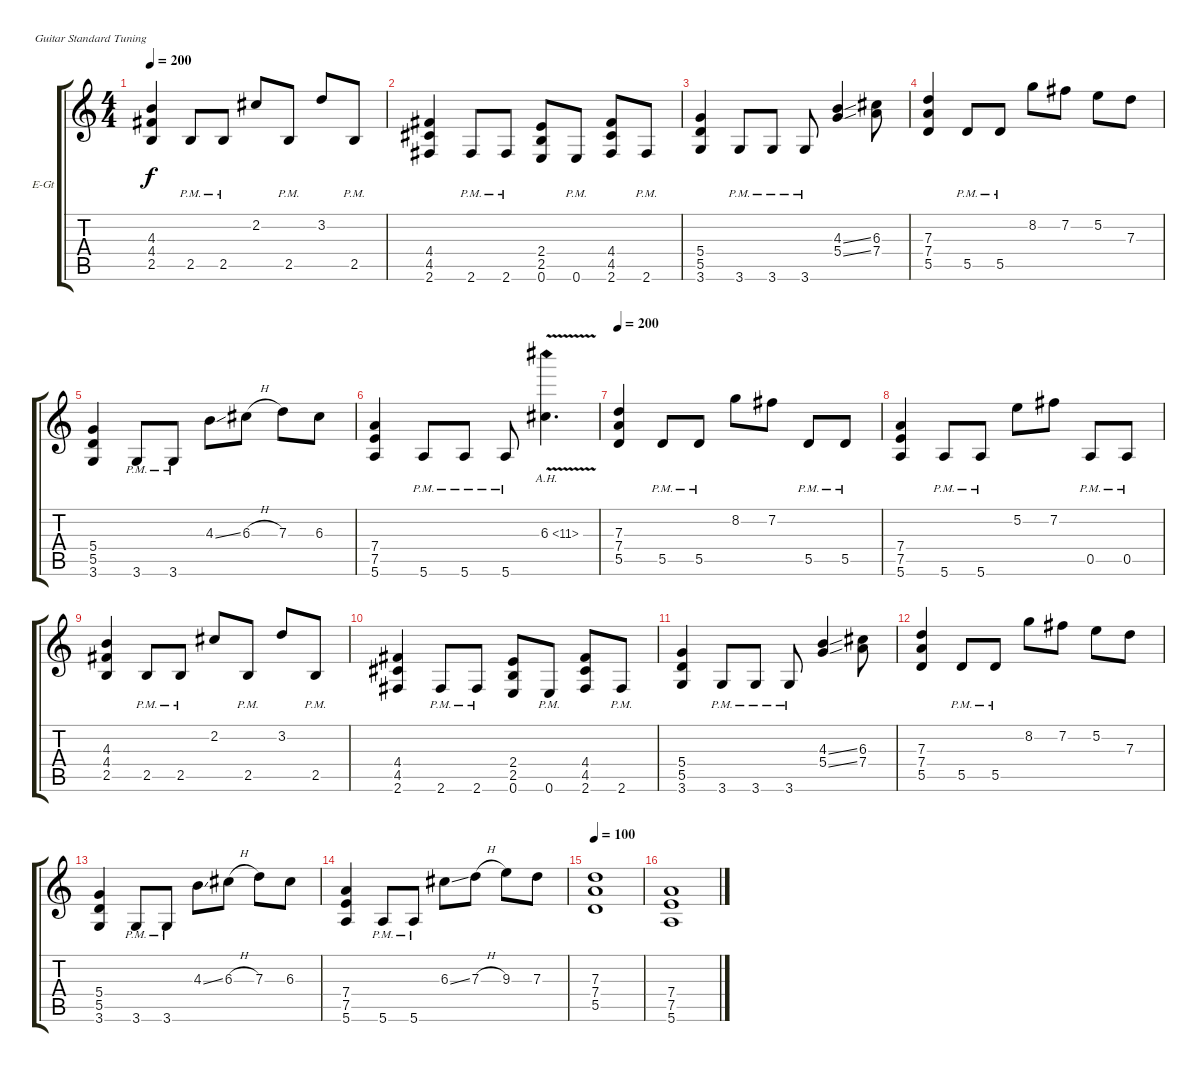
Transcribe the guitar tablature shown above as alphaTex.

\bracketExtendMode groupsimilarinstruments
\firstSystemTrackNameOrientation horizontal
\otherSystemsTrackNameOrientation horizontal
\track ("Guitarra Acomp." "E-Gt") {instrument overdrivenguitar}
\staff {score tabs}
\tuning (E4 B3 G3 D3 A2 E2)
\ts (4 4)
\tempo 200
\clef g2
\ks c
(4.3 4.4 2.5).4{dy f} 2.5{pm}.8 2.5{pm}.8 2.2.8 2.5{pm}.8 3.2.8 2.5{pm}.8 |
(4.4 4.5 2.6).4 2.6{pm}.8 2.6{pm}.8 (2.4 2.5 0.6).8 0.6{pm}.8 (4.4 4.5 2.6).8 2.6{pm}.8 |
(5.4 5.5 3.6).4 3.6{pm}.8 3.6{pm}.8 3.6{pm}.8 (4.3{ss} 5.4{ss}).4 (6.3 7.4).8 |
(7.3 7.4 5.5).4 5.5{pm}.8 5.5{pm}.8 8.2.8 7.2.8 5.2.8 7.3.8 |
(5.4 5.5 3.6).4 3.6{pm}.8 3.6{pm}.8 4.3{ss}.8 6.3{h}.8 7.3.8 6.3.8 |
(7.4 7.5 5.6).4 5.6{pm}.8 5.6{pm}.8 5.6{pm}.8 6.3{ah 5 v}.4{d} |
\tempo 200
(7.3 7.4 5.5).4 5.5{pm}.8 5.5{pm}.8 8.2.8 7.2.8 5.5{pm}.8 5.5{pm}.8 |
(7.4 7.5 5.6).4 5.6{pm}.8 5.6{pm}.8 5.2.8 7.2.8 0.5{pm}.8 0.5{pm}.8 |
(4.3 4.4 2.5).4 2.5{pm}.8 2.5{pm}.8 2.2.8 2.5{pm}.8 3.2.8 2.5{pm}.8 |
(4.4 4.5 2.6).4 2.6{pm}.8 2.6{pm}.8 (2.4 2.5 0.6).8 0.6{pm}.8 (4.4 4.5 2.6).8 2.6{pm}.8 |
(5.4 5.5 3.6).4 3.6{pm}.8 3.6{pm}.8 3.6{pm}.8 (4.3{ss} 5.4{ss}).4 (6.3 7.4).8 |
(7.3 7.4 5.5).4 5.5{pm}.8 5.5{pm}.8 8.2.8 7.2.8 5.2.8 7.3.8 |
(5.4 5.5 3.6).4 3.6{pm}.8 3.6{pm}.8 4.3{ss}.8 6.3{h}.8 7.3.8 6.3.8 |
(7.4 7.5 5.6).4 5.6{pm}.8 5.6{pm}.8 6.3{ss}.8 7.3{h}.8 9.3.8 7.3.8 |
\tempo 100
(7.3 7.4 5.5).1 |
(7.4 7.5 5.6).1
